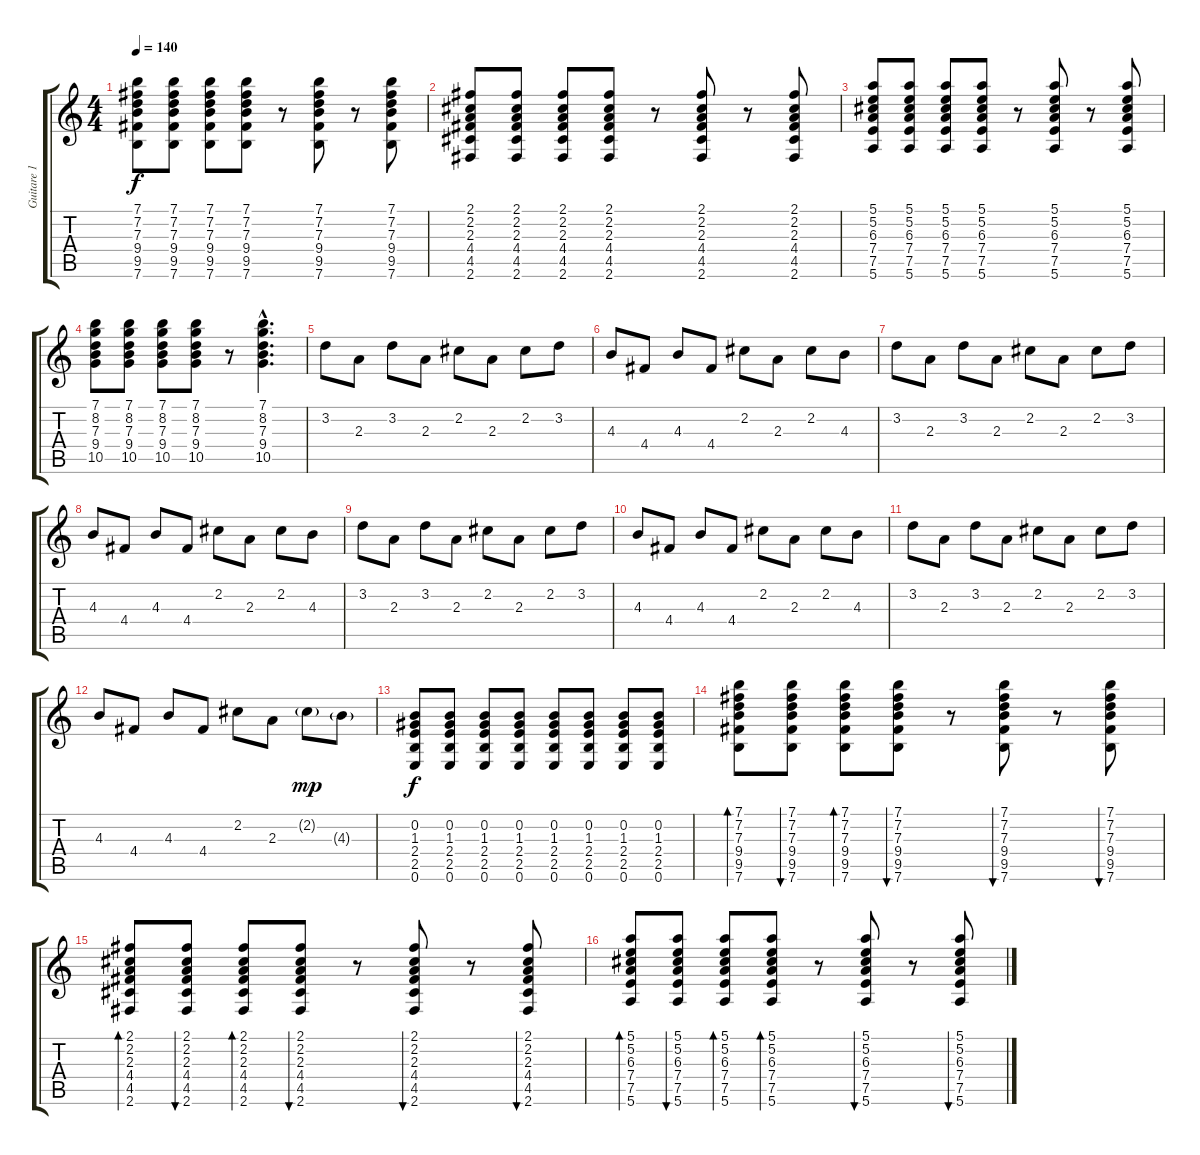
\track ("Guitare 1" "Guitare 1") {instrument electricguitarjazz}
\staff {score tabs}
\tuning (E4 B3 G3 D3 A2 E2) {hide}
\ts (4 4)
\tempo 140
\clef g2
\ks c
(7.1 7.2 7.3 9.4 9.5 7.6).8{dy f} (7.1 7.2 7.3 9.4 9.5 7.6).8 (7.1 7.2 7.3 9.4 9.5 7.6).8 (7.1 7.2 7.3 9.4 9.5 7.6).8 r.8 (7.1 7.2 7.3 9.4 9.5 7.6).8 r.8 (7.1 7.2 7.3 9.4 9.5 7.6).8 |
(2.1 2.2 2.3 4.4 4.5 2.6).8 (2.1 2.2 2.3 4.4 4.5 2.6).8 (2.1 2.2 2.3 4.4 4.5 2.6).8 (2.1 2.2 2.3 4.4 4.5 2.6).8 r.8 (2.1 2.2 2.3 4.4 4.5 2.6).8 r.8 (2.1 2.2 2.3 4.4 4.5 2.6).8 |
(5.1 5.2 6.3 7.4 7.5 5.6).8 (5.1 5.2 6.3 7.4 7.5 5.6).8 (5.1 5.2 6.3 7.4 7.5 5.6).8 (5.1 5.2 6.3 7.4 7.5 5.6).8 r.8 (5.1 5.2 6.3 7.4 7.5 5.6).8 r.8 (5.1 5.2 6.3 7.4 7.5 5.6).8 |
(7.1 8.2 7.3 9.4 10.5).8 (7.1 8.2 7.3 9.4 10.5).8 (7.1 8.2 7.3 9.4 10.5).8 (7.1 8.2 7.3 9.4 10.5).8 r.8 (7.1{hac} 8.2{hac} 7.3{hac} 9.4{hac} 10.5{hac}).4{d} |
3.2.8 2.3.8 3.2.8 2.3.8 2.2.8 2.3.8 2.2.8 3.2.8 |
4.3.8 4.4.8 4.3.8 4.4.8 2.2.8 2.3.8 2.2.8 4.3.8 |
3.2.8 2.3.8 3.2.8 2.3.8 2.2.8 2.3.8 2.2.8 3.2.8 |
4.3.8 4.4.8 4.3.8 4.4.8 2.2.8 2.3.8 2.2.8 4.3.8 |
3.2.8 2.3.8 3.2.8 2.3.8 2.2.8 2.3.8 2.2.8 3.2.8 |
4.3.8 4.4.8 4.3.8 4.4.8 2.2.8 2.3.8 2.2.8 4.3.8 |
3.2.8 2.3.8 3.2.8 2.3.8 2.2.8 2.3.8 2.2.8 3.2.8 |
4.3.8 4.4.8 4.3.8 4.4.8 2.2.8 2.3.8 2.2{g}.8{dy mp} 4.3{g}.8 |
(0.2 1.3 2.4 2.5 0.6).8{dy f instrument acousticguitarsteel} (0.2 1.3 2.4 2.5 0.6).8 (0.2 1.3 2.4 2.5 0.6).8 (0.2 1.3 2.4 2.5 0.6).8 (0.2 1.3 2.4 2.5 0.6).8 (0.2 1.3 2.4 2.5 0.6).8 (0.2 1.3 2.4 2.5 0.6).8 (0.2 1.3 2.4 2.5 0.6).8 |
(7.1 7.2 7.3 9.4 9.5 7.6).8{bd 60} (7.1 7.2 7.3 9.4 9.5 7.6).8{bu 60} (7.1 7.2 7.3 9.4 9.5 7.6).8{bd 60} (7.1 7.2 7.3 9.4 9.5 7.6).8{bu 60} r.8 (7.1 7.2 7.3 9.4 9.5 7.6).8{bu 60} r.8 (7.1 7.2 7.3 9.4 9.5 7.6).8{bu 60} |
(2.1 2.2 2.3 4.4 4.5 2.6).8{bd 60} (2.1 2.2 2.3 4.4 4.5 2.6).8{bu 60} (2.1 2.2 2.3 4.4 4.5 2.6).8{bd 60} (2.1 2.2 2.3 4.4 4.5 2.6).8{bu 60} r.8 (2.1 2.2 2.3 4.4 4.5 2.6).8{bu 60} r.8 (2.1 2.2 2.3 4.4 4.5 2.6).8{bu 60} |
(5.1 5.2 6.3 7.4 7.5 5.6).8{bd 60} (5.1 5.2 6.3 7.4 7.5 5.6).8{bu 60} (5.1 5.2 6.3 7.4 7.5 5.6).8{bd 60} (5.1 5.2 6.3 7.4 7.5 5.6).8{bd 60} r.8 (5.1 5.2 6.3 7.4 7.5 5.6).8{bu 60} r.8 (5.1 5.2 6.3 7.4 7.5 5.6).8{bu 60}
